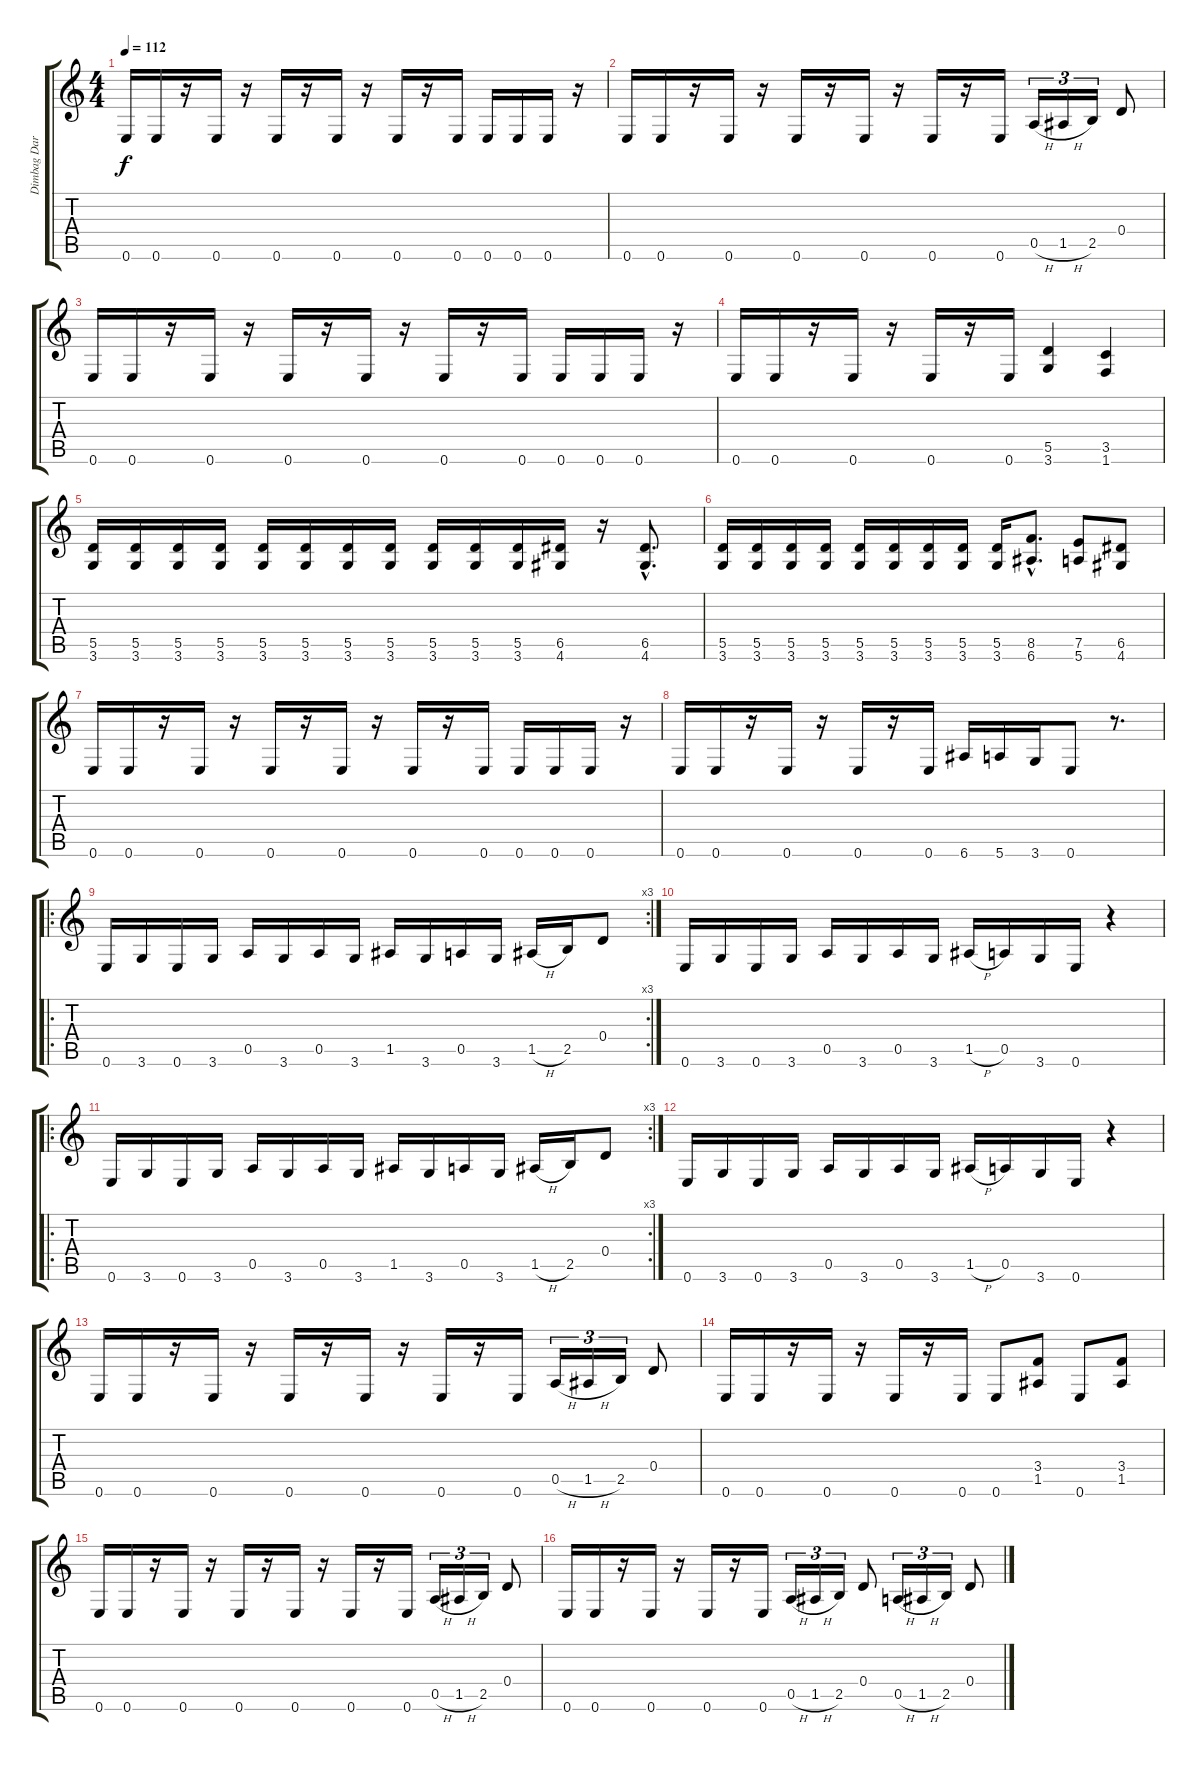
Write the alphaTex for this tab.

\track ("Dimbag Darell" "Dimbag Dar") {instrument distortionguitar}
\staff {score tabs}
\tuning (E4 B3 G3 D3 A2 E2) {hide}
\ts (4 4)
\tempo 112
\clef g2
\ks c
0.6.16{dy f} 0.6.16 r.16 0.6.16 r.16 0.6.16 r.16 0.6.16 r.16 0.6.16 r.16 0.6.16 0.6.16 0.6.16 0.6.16 r.16 |
0.6.16 0.6.16 r.16 0.6.16 r.16 0.6.16 r.16 0.6.16 r.16 0.6.16 r.16 0.6.16 0.5{h}.16{tu (3 2)} 1.5{h}.16{tu (3 2)} 2.5.16{tu (3 2)} 0.4.8 |
0.6.16 0.6.16 r.16 0.6.16 r.16 0.6.16 r.16 0.6.16 r.16 0.6.16 r.16 0.6.16 0.6.16 0.6.16 0.6.16 r.16 |
0.6.16 0.6.16 r.16 0.6.16 r.16 0.6.16 r.16 0.6.16 (5.5 3.6).4 (3.5 1.6).4 |
(5.5 3.6).16 (5.5 3.6).16 (5.5 3.6).16 (5.5 3.6).16 (5.5 3.6).16 (5.5 3.6).16 (5.5 3.6).16 (5.5 3.6).16 (5.5 3.6).16 (5.5 3.6).16 (5.5 3.6).16 (6.5 4.6).16 r.16 (6.5{hac} 4.6{hac}).8{d} |
(5.5 3.6).16 (5.5 3.6).16 (5.5 3.6).16 (5.5 3.6).16 (5.5 3.6).16 (5.5 3.6).16 (5.5 3.6).16 (5.5 3.6).16 (5.5 3.6).16 (8.5{hac} 6.6{hac}).8{d} (7.5 5.6).8 (6.5 4.6).8 |
0.6.16 0.6.16 r.16 0.6.16 r.16 0.6.16 r.16 0.6.16 r.16 0.6.16 r.16 0.6.16 0.6.16 0.6.16 0.6.16 r.16 |
0.6.16 0.6.16 r.16 0.6.16 r.16 0.6.16 r.16 0.6.16 6.6.16 5.6.16 3.6.16 0.6.8 r.8{d} |
\ro
\rc 3
0.6.16 3.6.16 0.6.16 3.6.16 0.5.16 3.6.16 0.5.16 3.6.16 1.5.16 3.6.16 0.5.16 3.6.16 1.5{h}.16 2.5.16 0.4.8 |
0.6.16 3.6.16 0.6.16 3.6.16 0.5.16 3.6.16 0.5.16 3.6.16 1.5{h}.16 0.5.16 3.6.16 0.6.16 r.4 |
\ro
\rc 3
0.6.16 3.6.16 0.6.16 3.6.16 0.5.16 3.6.16 0.5.16 3.6.16 1.5.16 3.6.16 0.5.16 3.6.16 1.5{h}.16 2.5.16 0.4.8 |
0.6.16 3.6.16 0.6.16 3.6.16 0.5.16 3.6.16 0.5.16 3.6.16 1.5{h}.16 0.5.16 3.6.16 0.6.16 r.4 |
0.6.16 0.6.16 r.16 0.6.16 r.16 0.6.16 r.16 0.6.16 r.16 0.6.16 r.16 0.6.16 0.5{h}.16{tu (3 2)} 1.5{h}.16{tu (3 2)} 2.5.16{tu (3 2)} 0.4.8 |
0.6.16 0.6.16 r.16 0.6.16 r.16 0.6.16 r.16 0.6.16 0.6.8 (3.4 1.5).8 0.6.8 (3.4 1.5).8 |
0.6.16 0.6.16 r.16 0.6.16 r.16 0.6.16 r.16 0.6.16 r.16 0.6.16 r.16 0.6.16 0.5{h}.16{tu (3 2)} 1.5{h}.16{tu (3 2)} 2.5.16{tu (3 2)} 0.4.8 |
0.6.16 0.6.16 r.16 0.6.16 r.16 0.6.16 r.16 0.6.16 0.5{h}.16{tu (3 2)} 1.5{h}.16{tu (3 2)} 2.5.16{tu (3 2)} 0.4.8 0.5{h}.16{tu (3 2)} 1.5{h}.16{tu (3 2)} 2.5.16{tu (3 2)} 0.4.8
